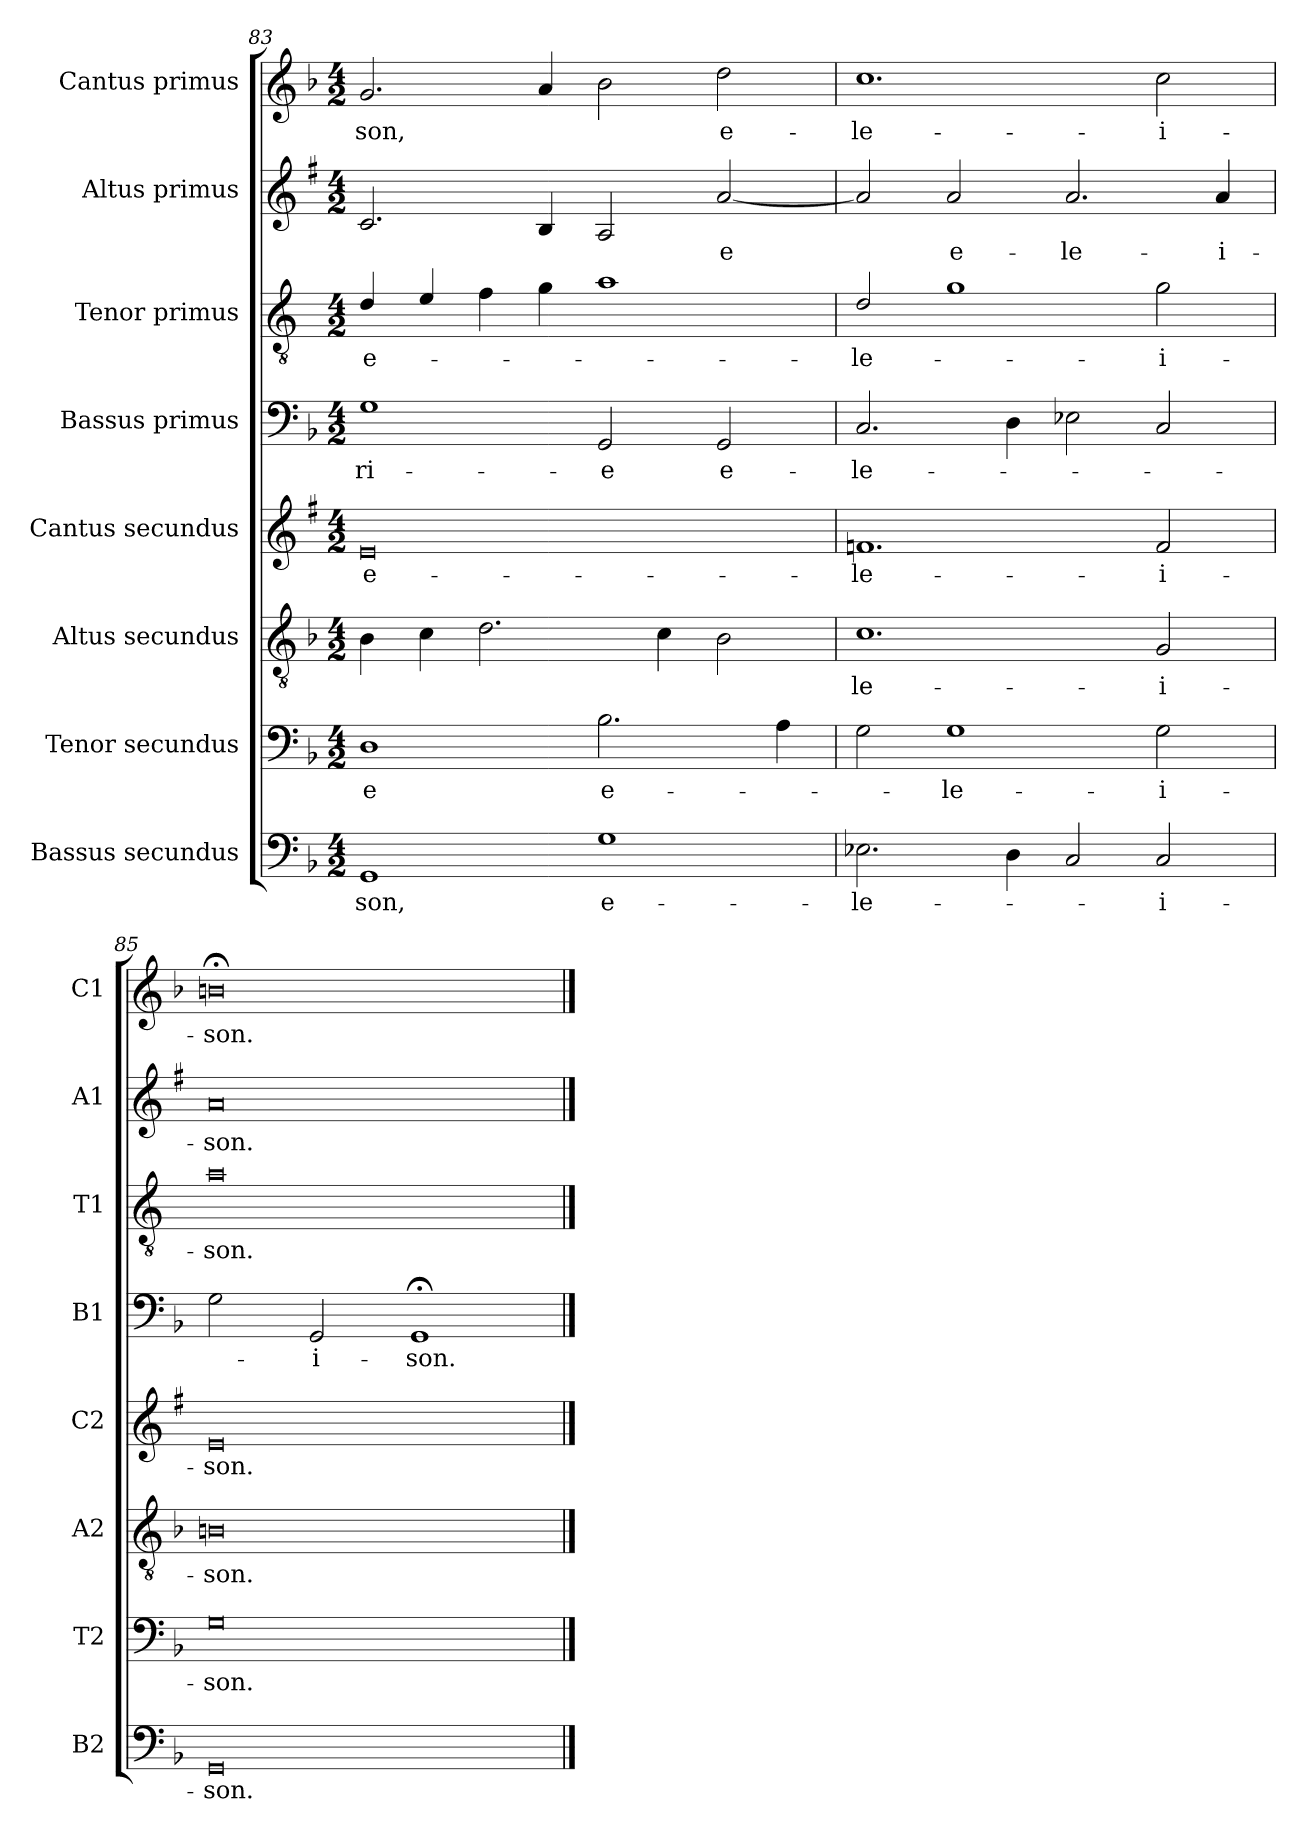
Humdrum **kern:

**kern	**text	**kern	**text	**kern	**text	**kern	**text	**kern	**text	**kern	**text	**kern	**text	**kern	**text
*part8	*part8	*part7	*part7	*part6	*part6	*part5	*part5	*part4	*part4	*part3	*part3	*part2	*part2	*part1	*part1
*staff8	*staff8	*staff7	*staff7	*staff6	*staff6	*staff5	*staff5	*staff4	*staff4	*staff3	*staff3	*staff2	*staff2	*staff1	*staff1
*I"Bassus secundus	*	*I"Tenor secundus	*	*I"Altus secundus	*	*I"Cantus secundus	*	*I"Bassus primus	*	*I"Tenor primus	*	*I"Altus primus	*	*I"Cantus primus	*
*I'B2	*	*I'T2	*	*I'A2	*	*I'C2	*	*I'B1	*	*I'T1	*	*I'A1	*	*I'C1	*
*clefF4	*	*clefF4	*	*clefGv2	*	*clefG2	*	*clefF4	*	*clefGv2	*	*clefG2	*	*clefG2	*
*	*	*	*	*	*	*ITrd1c2	*	*	*	*ITrd4c7	*	*ITrd1c2	*	*	*
*k[b-]	*	*k[b-]	*	*k[b-]	*	*k[b-]	*	*k[b-]	*	*k[b-]	*	*k[b-]	*	*k[b-]	*
*F:	*	*F:	*	*F:	*	*F:	*	*F:	*	*F:	*	*F:	*	*F:	*
*M4/2	*	*M4/2	*	*M4/2	*	*M4/2	*	*M4/2	*	*M4/2	*	*M4/2	*	*M4/2	*
=83	=83	=83	=83	=83	=83	=83	=83	=83	=83	=83	=83	=83	=83	=83	=83
!	!LO:LY:b	!	!LO:LY:b	!	!	!	!LO:LY:b	!	!LO:LY:b	!	!LO:LY:b	!	!	!	!LO:LY:b
1GG	-son,	1D	-e	4B-\	.	0d	e-	1G	-ri-	4G/	e-	2.B-/	.	2.g/	-son,
.	.	.	.	4c\	.	.	.	.	.	4A/	.	.	.	.	.
.	.	.	.	2.d\	.	.	.	.	.	4B-\	.	.	.	.	.
.	.	.	.	.	.	.	.	.	.	4c\	.	4A/	.	4a/	.
!	!LO:LY:b	!	!LO:LY:b	!	!	!	!	!	!LO:LY:b	!	!	!	!	!	!
1G	e-	2.B-\	e-	.	.	.	.	2GG/	-e	1d	.	2G/	.	2b-\	.
.	.	.	.	4c\	.	.	.	.	.	.	.	.	.	.	.
!	!	!	!	!	!	!	!	!	!LO:LY:b	!	!	!	!LO:LY:b	!	!LO:LY:b
.	.	.	.	2B-\	.	.	.	2GG/	e-	.	.	[2g/	-e	2dd\	e-
.	.	4A\	.	.	.	.	.	.	.	.	.	.	.	.	.
=84	=84	=84	=84	=84	=84	=84	=84	=84	=84	=84	=84	=84	=84	=84	=84
!	!LO:LY:b	!	!	!	!LO:LY:b	!	!LO:LY:b	!	!LO:LY:b	!	!LO:LY:b	!	!	!	!LO:LY:b
2.E-X\	-le-	2G\	.	1.c	-le-	1.e-X	-le-	2.C/	-le-	2G/	-le-	2g/]	.	1.cc	-le-
!	!	!	!LO:LY:b	!	!	!	!	!	!	!	!	!	!LO:LY:b	!	!
.	.	1G	-le-	.	.	.	.	.	.	1c	.	2g/	e-	.	.
4D\	.	.	.	.	.	.	.	4D\	.	.	.	.	.	.	.
!	!	!	!	!	!	!	!	!	!	!	!	!	!LO:LY:b	!	!
2C/	.	.	.	.	.	.	.	2E-X\	.	.	.	2.g/	-le-	.	.
!	!LO:LY:b	!	!LO:LY:b	!	!LO:LY:b	!	!LO:LY:b	!	!	!	!LO:LY:b	!	!	!	!LO:LY:b
2C/	-i-	2G\	-i-	2G/	-i-	2e-/	-i-	2C/	.	2c\	-i-	.	.	2cc\	-i-
!	!	!	!	!	!	!	!	!	!	!	!	!	!LO:LY:b	!	!
.	.	.	.	.	.	.	.	.	.	.	.	4g/	-i-	.	.
=85	=85	=85	=85	=85	=85	=85	=85	=85	=85	=85	=85	=85	=85	=85	=85
!	!LO:LY:b	!	!LO:LY:b	!	!LO:LY:b	!	!LO:LY:b	!	!	!	!LO:LY:b	!	!LO:LY:b	!	!LO:LY:b
0GG	-son.	0G	-son.	0Bn	-son.	0d	-son.	2G\	.	0d	-son.	0g	-son.	0bn;<	-son.
!	!	!	!	!	!	!	!	!	!LO:LY:b	!	!	!	!	!	!
.	.	.	.	.	.	.	.	2GG/	-i-	.	.	.	.	.	.
!	!	!	!	!	!	!	!	!	!LO:LY:b	!	!	!	!	!	!
.	.	.	.	.	.	.	.	1GG;<	-son.	.	.	.	.	.	.
==	==	==	==	==	==	==	==	==	==	==	==	==	==	==	==
*-	*-	*-	*-	*-	*-	*-	*-	*-	*-	*-	*-	*-	*-	*-	*-
